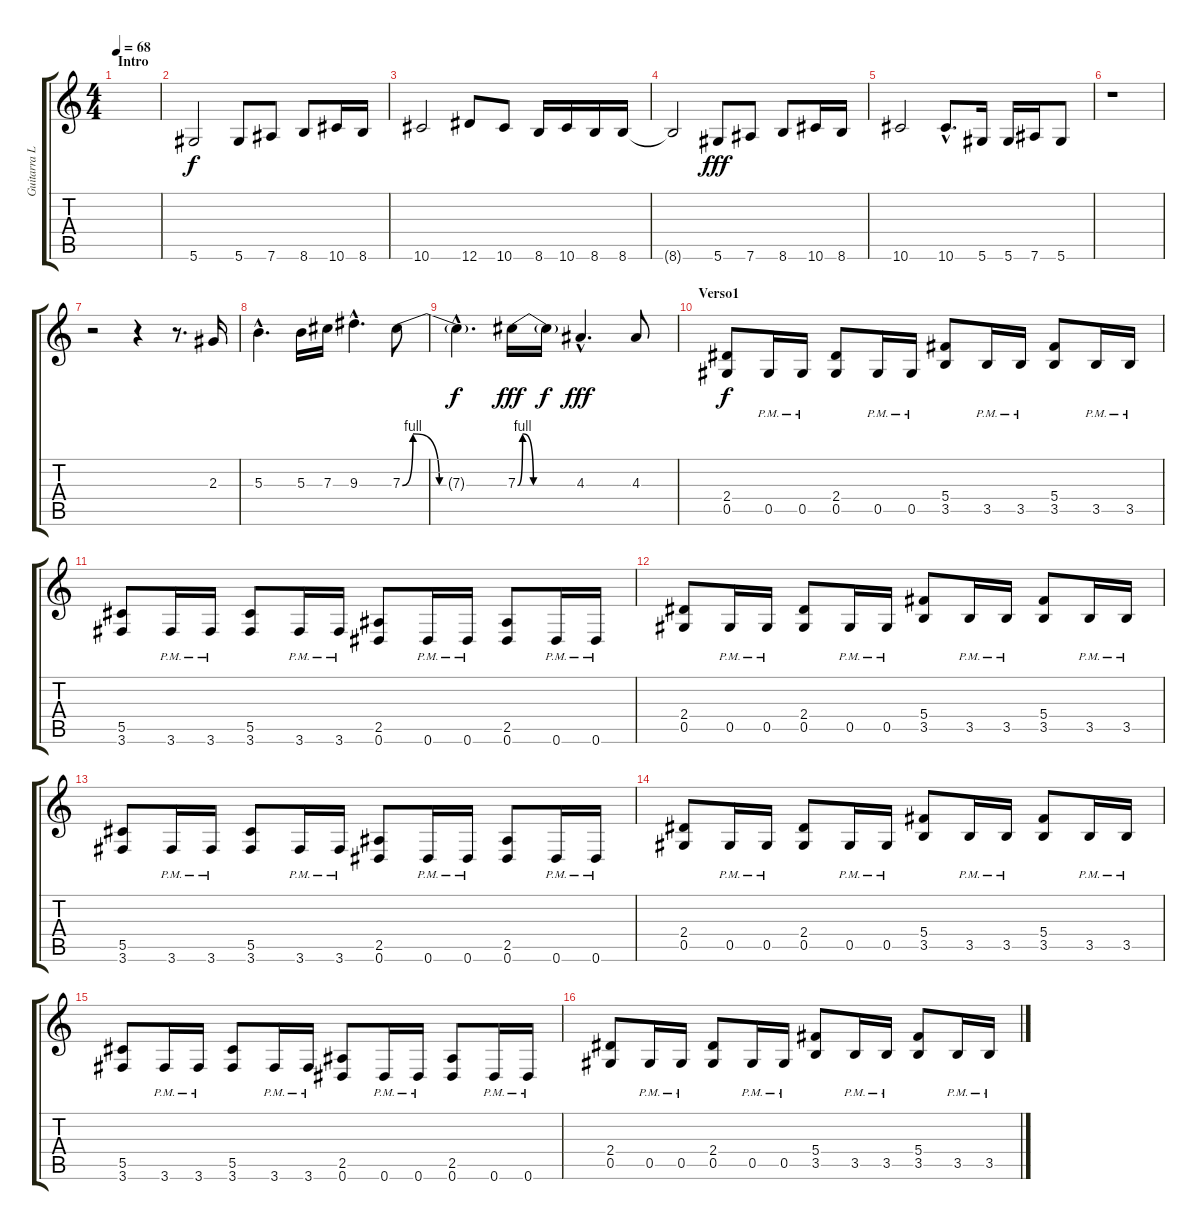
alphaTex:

\track ("Guitarra Lider 2" "Guitarra L") {instrument distortionguitar}
\staff {score tabs}
\tuning (Eb4 Bb3 Gb3 Db3 Ab2 Eb2) {hide}
\ts (4 4)
\section ("" "Intro")
\tempo 68
\clef g2
\ks c
|
5.6.2{balance 8} 5.6.8 7.6.8 8.6.8 10.6.16 8.6.16 |
10.6.2 12.6.8 10.6.8 8.6.16 10.6.16 8.6.16 8.6.16 |
8.6{t}.2{dy f} 5.6.8{dy fff} 7.6.8 8.6.8 10.6.16 8.6.16 |
10.6.2 10.6{hac}.8{d} 5.6.16 5.6.16 7.6.16 5.6.8 |
r.1 |
r.2 r.4 r.8{d} 2.3.16 |
5.3{hac}.4{d} 5.3.16 7.3.16 9.3{hac}.4{d} 7.3{be (custom 0 0 6 4 21 0 45 0 60 0)}.8 |
7.3{hac t}.4{d dy f} 7.3{be (custom 0 0 5 4 16 0 40 0 60 0)}.16{dy fff} 7.3{t}.16{dy f} 4.3{hac}.4{d dy fff} 4.3.8 |
\section ("" "Verso1")
(2.4 0.5).8{dy f balance 0} 0.5{pm}.16 0.5{pm}.16 (2.4 0.5).8 0.5{pm}.16 0.5{pm}.16 (5.4 3.5).8 3.5{pm}.16 3.5{pm}.16 (5.4 3.5).8 3.5{pm}.16 3.5{pm}.16 |
(5.5 3.6).8 3.6{pm}.16 3.6{pm}.16 (5.5 3.6).8 3.6{pm}.16 3.6{pm}.16 (2.5 0.6).8 0.6{pm}.16 0.6{pm}.16 (2.5 0.6).8 0.6{pm}.16 0.6{pm}.16 |
(2.4 0.5).8 0.5{pm}.16 0.5{pm}.16 (2.4 0.5).8 0.5{pm}.16 0.5{pm}.16 (5.4 3.5).8 3.5{pm}.16 3.5{pm}.16 (5.4 3.5).8 3.5{pm}.16 3.5{pm}.16 |
(5.5 3.6).8 3.6{pm}.16 3.6{pm}.16 (5.5 3.6).8 3.6{pm}.16 3.6{pm}.16 (2.5 0.6).8 0.6{pm}.16 0.6{pm}.16 (2.5 0.6).8 0.6{pm}.16 0.6{pm}.16 |
(2.4 0.5).8 0.5{pm}.16 0.5{pm}.16 (2.4 0.5).8 0.5{pm}.16 0.5{pm}.16 (5.4 3.5).8 3.5{pm}.16 3.5{pm}.16 (5.4 3.5).8 3.5{pm}.16 3.5{pm}.16 |
(5.5 3.6).8 3.6{pm}.16 3.6{pm}.16 (5.5 3.6).8 3.6{pm}.16 3.6{pm}.16 (2.5 0.6).8 0.6{pm}.16 0.6{pm}.16 (2.5 0.6).8 0.6{pm}.16 0.6{pm}.16 |
(2.4 0.5).8 0.5{pm}.16 0.5{pm}.16 (2.4 0.5).8 0.5{pm}.16 0.5{pm}.16 (5.4 3.5).8 3.5{pm}.16 3.5{pm}.16 (5.4 3.5).8 3.5{pm}.16 3.5{pm}.16
